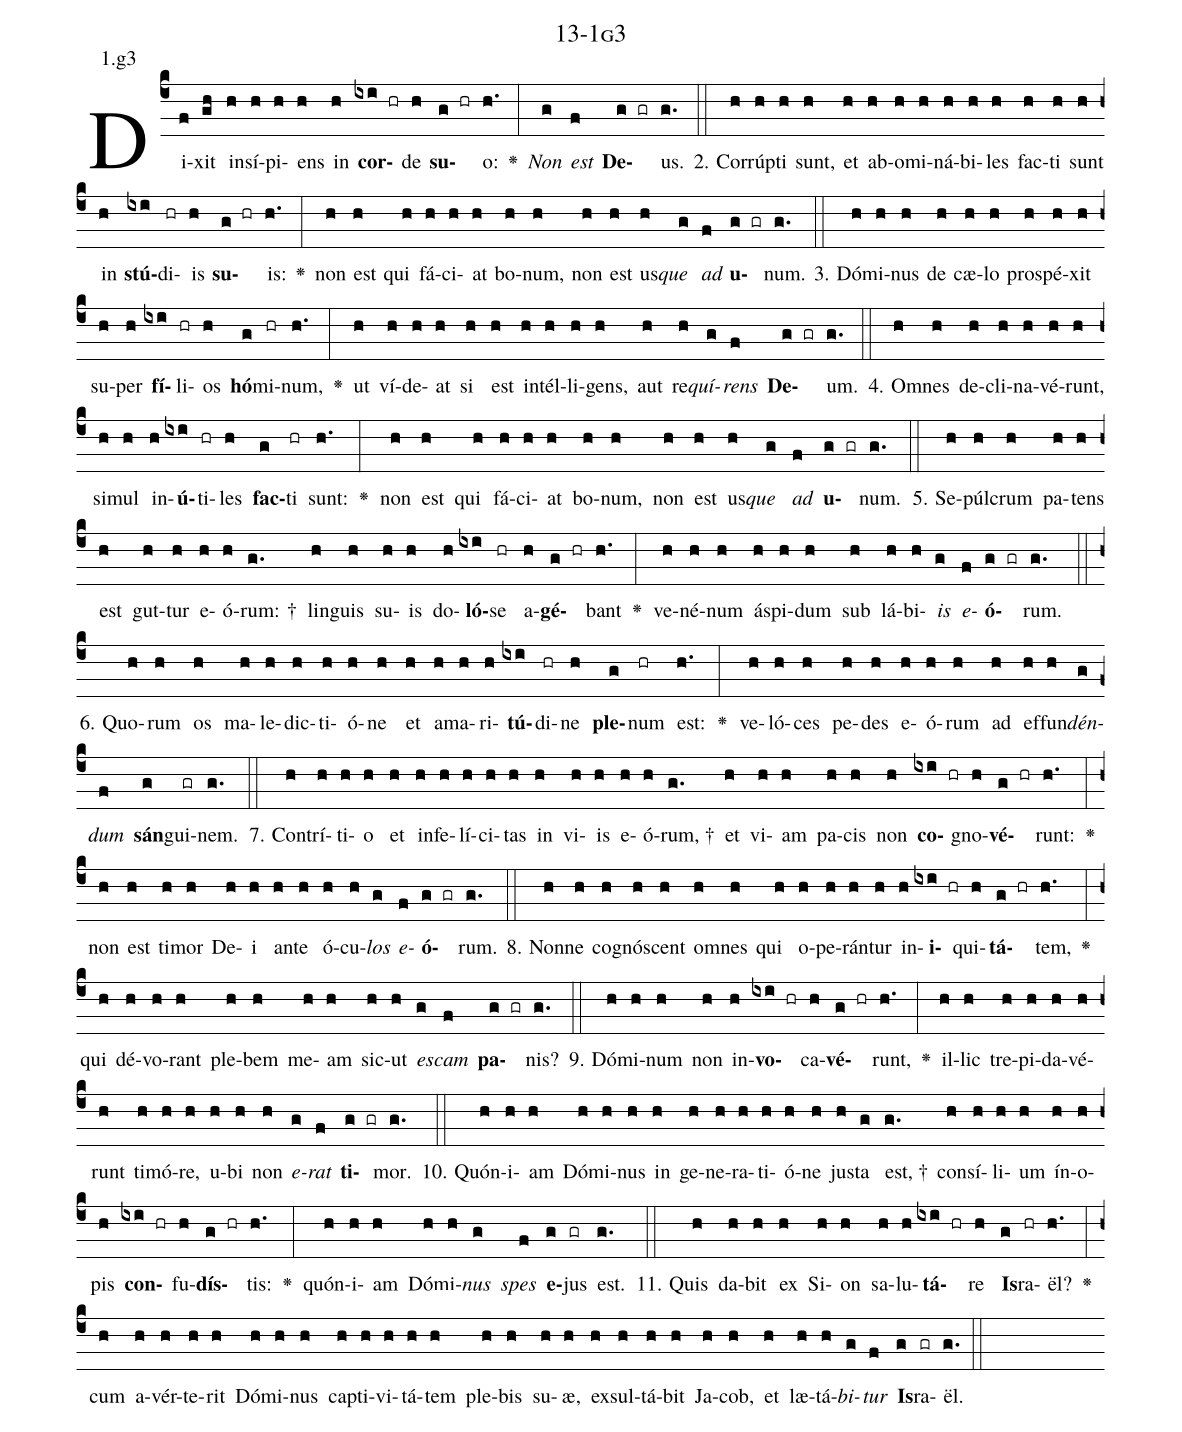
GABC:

name: 13-1g3;
annotation: 1.g3;
%%
(c4)Di(f)xit(gh) in(h)sí(h)pi(h)ens(h) in(h) <b>cor</b>(ixi hr)de(h) <b>su</b>(g hr)o:(h.) <v>\greheightstar</v>(:) <i>Non</i>(g) <i>est</i>(f) <b>De</b>(g gr)us.(g.) (::)
2. Cor(h)rúp(h)ti(h) sunt,(h) et(h) ab(h)o(h)mi(h)ná(h)bi(h)les(h) fac(h)ti(h) sunt(h) in(h) <b>stú</b>(ixi)di(hr)is(h) <b>su</b>(g hr)is:(h.) <v>\greheightstar</v>(:) non(h) est(h) qui(h) fá(h)ci(h)at(h) bo(h)num,(h) non(h) est(h) us(h)<i>que</i>(g) <i>ad</i>(f) <b>u</b>(g gr)num.(g.) (::)
3. Dó(h)mi(h)nus(h) de(h) cæ(h)lo(h) pro(h)spé(h)xit(h) su(h)per(h) <b>fí</b>(ixi)li(hr)os(h) <b>hó</b>(g)mi(hr)num,(h.) <v>\greheightstar</v>(:) ut(h) ví(h)de(h)at(h) si(h) est(h) in(h)tél(h)li(h)gens,(h) aut(h) re(h)<i>quí</i>(g)<i>rens</i>(f) <b>De</b>(g gr)um.(g.) (::)
4. Om(h)nes(h) de(h)cli(h)na(h)vé(h)runt,(h) si(h)mul(h) in(h)<b>ú</b>(ixi)ti(hr)les(h) <b>fac</b>(g)ti(hr) sunt:(h.) <v>\greheightstar</v>(:) non(h) est(h) qui(h) fá(h)ci(h)at(h) bo(h)num,(h) non(h) est(h) us(h)<i>que</i>(g) <i>ad</i>(f) <b>u</b>(g gr)num.(g.) (::)
5. Se(h)púl(h)crum(h) pa(h)tens(h) est(h) gut(h)tur(h) e(h)ó(h)rum: †(g.) lin(h)guis(h) su(h)is(h) do(h)<b>ló</b>(ixi)se(hr) a(h)<b>gé</b>(g hr)bant(h.) <v>\greheightstar</v>(:) ve(h)né(h)num(h) ás(h)pi(h)dum(h) sub(h) lá(h)bi(h)<i>is</i>(g) <i>e</i>(f)<b>ó</b>(g gr)rum.(g.) (::)
6. Quo(h)rum(h) os(h) ma(h)le(h)dic(h)ti(h)ó(h)ne(h) et(h) a(h)ma(h)ri(h)<b>tú</b>(ixi)di(hr)ne(h) <b>ple</b>(g)num(hr) est:(h.) <v>\greheightstar</v>(:) ve(h)ló(h)ces(h) pe(h)des(h) e(h)ó(h)rum(h) ad(h) ef(h)fun(h)<i>dén</i>(g)<i>dum</i>(f) <b>sán</b>(g)gui(gr)nem.(g.) (::)
7. Con(h)trí(h)ti(h)o(h) et(h) in(h)fe(h)lí(h)ci(h)tas(h) in(h) vi(h)is(h) e(h)ó(h)rum, †(g.) et(h) vi(h)am(h) pa(h)cis(h) non(h) <b>co</b>(ixi hr)gno(h)<b>vé</b>(g hr)runt:(h.) <v>\greheightstar</v>(:) non(h) est(h) ti(h)mor(h) De(h)i(h) an(h)te(h) ó(h)cu(h)<i>los</i>(g) <i>e</i>(f)<b>ó</b>(g gr)rum.(g.) (::)
8. Non(h)ne(h) co(h)gnó(h)scent(h) om(h)nes(h) qui(h) o(h)pe(h)rán(h)tur(h) in(h)<b>i</b>(ixi hr)qui(h)<b>tá</b>(g hr)tem,(h.) <v>\greheightstar</v>(:) qui(h) dé(h)vo(h)rant(h) ple(h)bem(h) me(h)am(h) sic(h)ut(h) <i>es</i>(g)<i>cam</i>(f) <b>pa</b>(g gr)nis?(g.) (::)
9. Dó(h)mi(h)num(h) non(h) in(h)<b>vo</b>(ixi hr)ca(h)<b>vé</b>(g hr)runt,(h.) <v>\greheightstar</v>(:) il(h)lic(h) tre(h)pi(h)da(h)vé(h)runt(h) ti(h)mó(h)re,(h) u(h)bi(h) non(h) <i>e</i>(g)<i>rat</i>(f) <b>ti</b>(g gr)mor.(g.) (::)
10. Quón(h)i(h)am(h) Dó(h)mi(h)nus(h) in(h) ge(h)ne(h)ra(h)ti(h)ó(h)ne(h) jus(h)ta(g) est, †(g.) con(h)sí(h)li(h)um(h) ín(h)o(h)pis(h) <b>con</b>(ixi hr)fu(h)<b>dís</b>(g hr)tis:(h.) <v>\greheightstar</v>(:) quón(h)i(h)am(h) Dó(h)mi(h)<i>nus</i>(g) <i>spes</i>(f) <b>e</b>(g)jus(gr) est.(g.) (::)
11. Quis(h) da(h)bit(h) ex(h) Si(h)on(h) sa(h)lu(h)<b>tá</b>(ixi hr)re(h) <b>Is</b>(g)ra(hr)ël?(h.) <v>\greheightstar</v>(:) cum(h) a(h)vér(h)te(h)rit(h) Dó(h)mi(h)nus(h) cap(h)ti(h)vi(h)tá(h)tem(h) ple(h)bis(h) su(h)æ,(h) ex(h)sul(h)tá(h)bit(h) Ja(h)cob,(h) et(h) læ(h)tá(h)<i>bi</i>(g)<i>tur</i>(f) <b>Is</b>(g)ra(gr)ël.(g.) (::)
